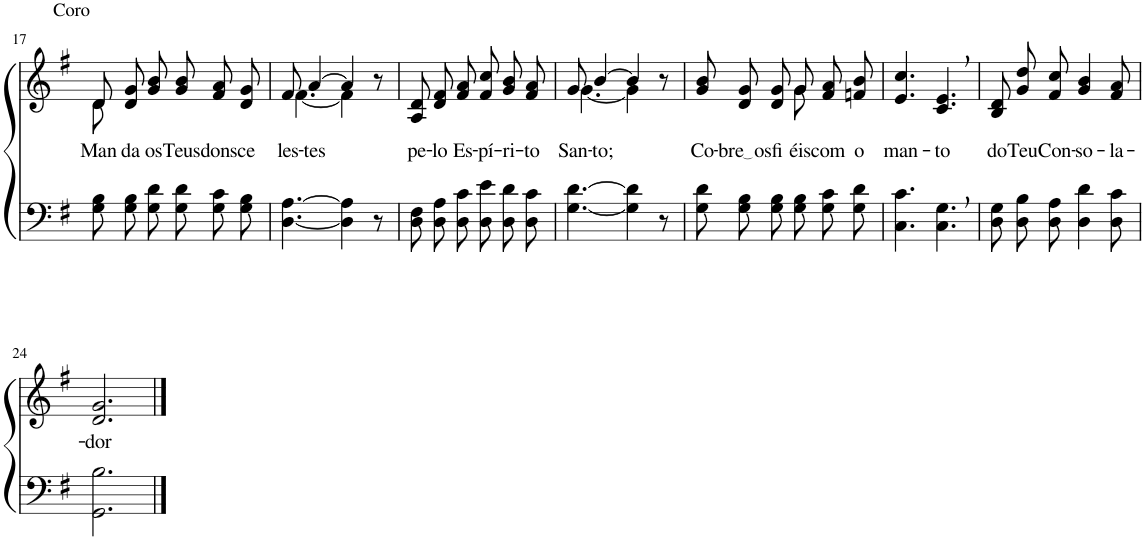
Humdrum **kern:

**kern	**kern	**text
*part2	*part1	*part1
*staff2	*staff1	*staff1
*I"Parte III e IV	*I"Parte I e II	*
!!LO:PB:g=z
*clefF4	*clefG2	*
*Trd1c2	*Trd1c2	*
*k[f#]	*k[f#]	*
*M6/8	*M6/8	*
=17	=17	=17
*	*^	*
!	!LO:TX:a:t=Coro	!	!
!	!	!	!LO:LY:b
8G\ 8B\L	8d/L	8d\	Man-
!	!	!	!LO:LY:b
8G\ 8B\	8d/ 8g/	2ryy	-da
!	!	!	!LO:LY:b
8G\ 8d\J	8g/ 8b/J	.	os
!	!	!	!LO:LY:b
8G\ 8d\L	8g/ 8b/L	.	Teus
!	!	!	!LO:LY:b
8G\ 8c\	8f#/ 8a/	.	dons
!	!	!	!LO:LY:b
8G\ 8B\J	8d/ 8g/J	8ryy	ce-
=18	=18	=18	=18
!	!	!	!LO:LY:b
[4.D\ [4.A\	8f#/	[4.f#\	-les-
!	!	!	!LO:LY:b
.	[4a/	.	-tes
4D\] 4A\]	4a/]	4f#\]	.
8r	8r	8ryy	.
=19	=19	=19	=19
!	!	!	!LO:LY:b
*	*v	*v	*
8D\ 8F#\L	8A/ 8d/L	pe-
!	!	!LO:LY:b
8D\ 8A\	8d/ 8f#/	-lo
!	!	!LO:LY:b
8D\ 8c\J	8f#/ 8a/J	Es-
!	!	!LO:LY:b
8D\ 8e\L	8f#/ 8cc/L	-pí-
!	!	!LO:LY:b
8D\ 8d\	8g/ 8b/	-ri-
!	!	!LO:LY:b
8D\ 8c\J	8f#/ 8a/J	-to
=20	=20	=20
*	*^	*
!	!	!	!LO:LY:b
[4.G\ [4.d\	8g/	[4.g\	San-
!	!	!	!LO:LY:b
.	[4b/	.	-to;
4G\] 4d\]	4b/]	4g\]	.
8r	8r	8ryy	.
=21	=21	=21	=21
!	!	!	!LO:LY:b
8G\ 8d\L	4.ryy	8g/ 8b/L	Co-
!	!	!	!LO:LY:b
8G\ 8B\	.	8d/ 8g/	bre os
!	!	!	!LO:LY:b
8G\ 8B\J	.	8d/ 8g/J	fi
!	!	!	!LO:LY:b
8G\ 8B\L	8g\	8g/L	éis
!	!	!	!LO:LY:b
8G\ 8c\	4ryy	8f#/ 8a/	com
!	!	!	!LO:LY:b
8G\ 8d\J	.	8fn/ 8b/J	o
=22	=22	=22	=22
!	!	!	!LO:LY:b
*	*v	*v	*
4.C\ 4.c\	4.e/ 4.cc/	man-
!	!	!LO:LY:b
4.C\, 4.G\,	4.c/, 4.e/,	-to
=23	=23	=23
!	!	!LO:LY:b
8D\ 8G\L	8B/ 8d/L	do
!	!	!LO:LY:b
8D\ 8B\	8g/ 8dd/	Teu
!	!	!LO:LY:b
8D\ 8A\J	8f#/ 8cc/J	Con-
!	!	!LO:LY:b
4D\ 4d\	4g/ 4b/	-so-
!	!	!LO:LY:b
8D\ 8c\	8f#/ 8a/	-la-
!!LO:LB:g=z
=24	=24	=24
!	!	!LO:LY:b
2.GG\ 2.B\	2.d/ 2.g/	-dor
==	==	==
*-	*-	*-
